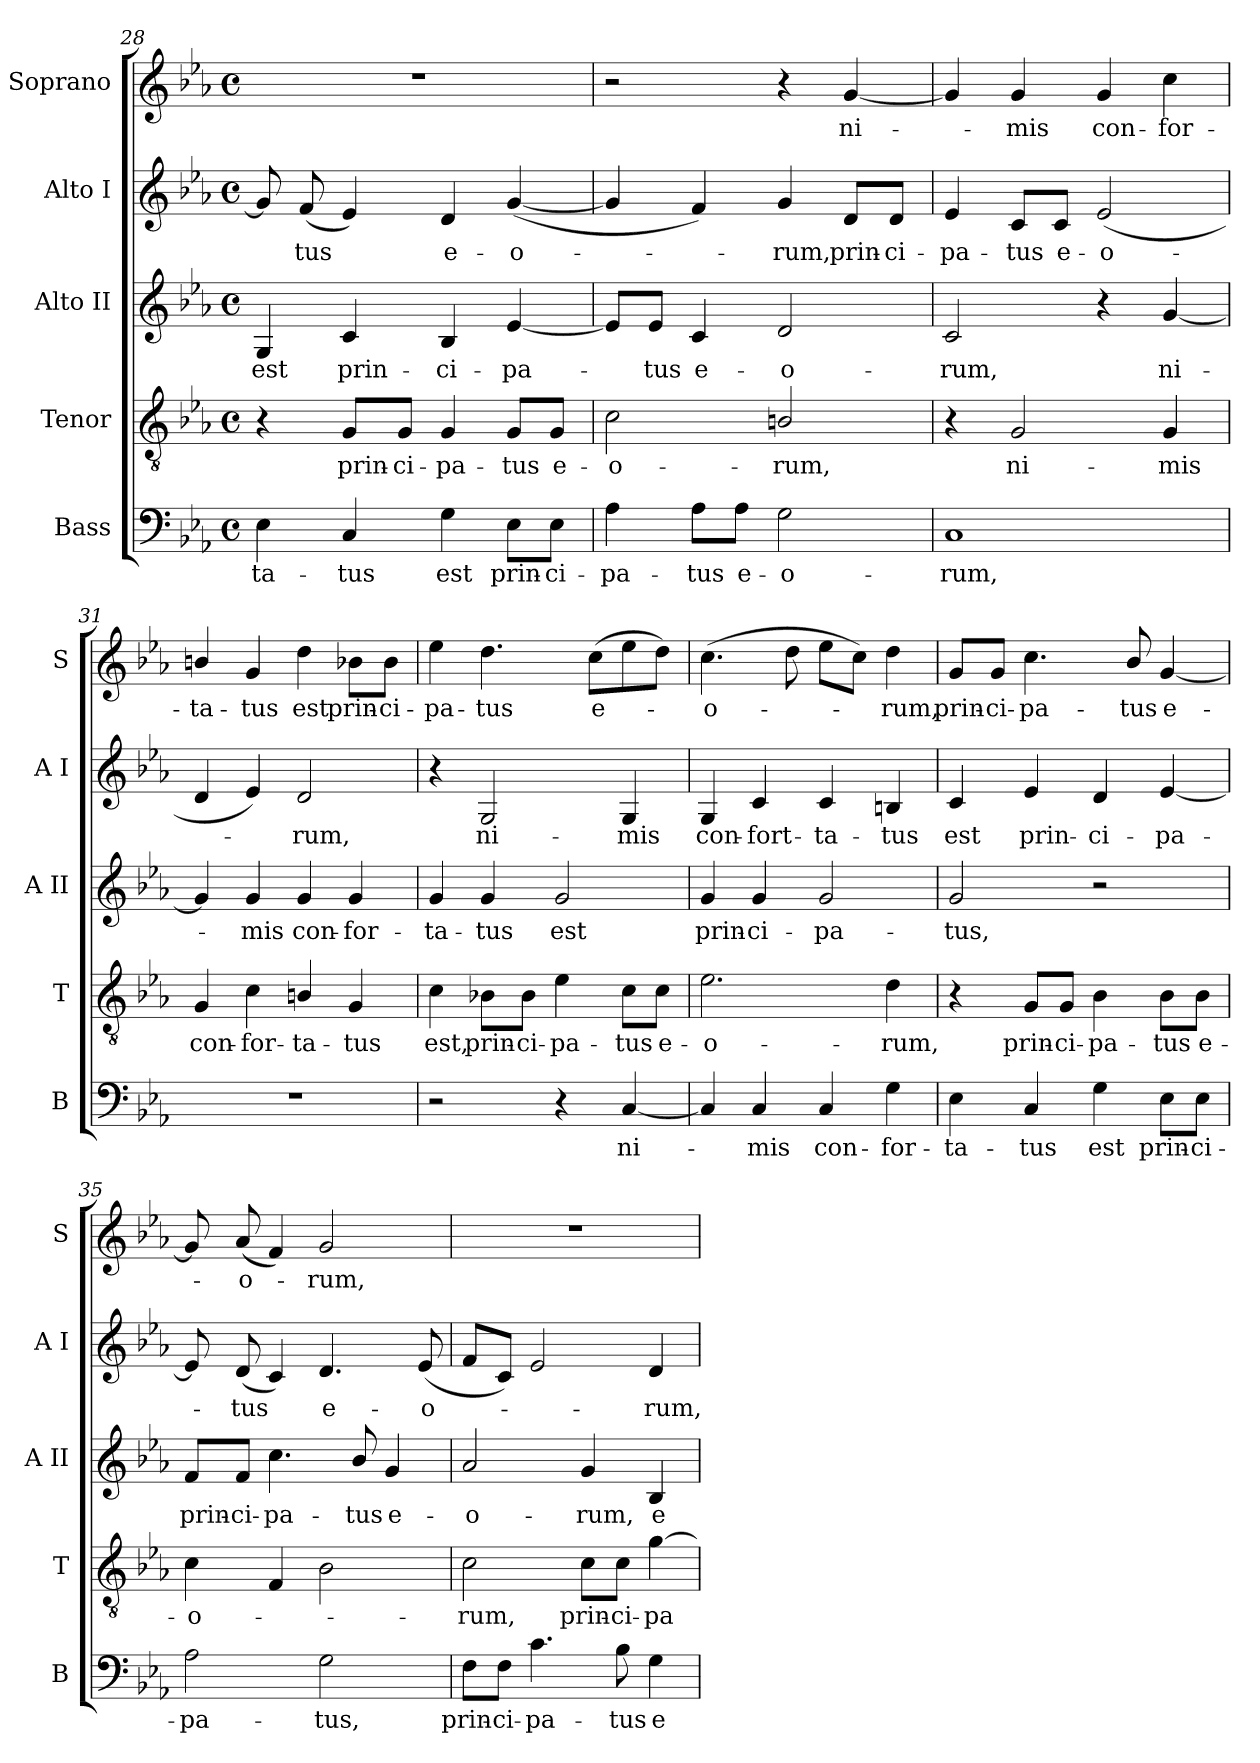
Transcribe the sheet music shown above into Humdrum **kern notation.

**kern	**text	**kern	**text	**kern	**text	**kern	**text	**kern	**text
*part5	*part5	*part4	*part4	*part3	*part3	*part2	*part2	*part1	*part1
*staff5	*staff5	*staff4	*staff4	*staff3	*staff3	*staff2	*staff2	*staff1	*staff1
*I"Bass	*	*I"Tenor	*	*I"Alto II	*	*I"Alto I	*	*I"Soprano	*
*I'B	*	*I'T	*	*I'A II	*	*I'A I	*	*I'S	*
!!LO:LB:g=z
*clefF4	*	*clefGv2	*	*clefG2	*	*clefG2	*	*clefG2	*
*k[b-e-a-]	*	*k[b-e-a-]	*	*k[b-e-a-]	*	*k[b-e-a-]	*	*k[b-e-a-]	*
*E-:	*	*E-:	*	*E-:	*	*E-:	*	*E-:	*
*M4/4	*	*M4/4	*	*M4/4	*	*M4/4	*	*M4/4	*
*met(c)	*	*met(c)	*	*met(c)	*	*met(c)	*	*met(c)	*
=28	=28	=28	=28	=28	=28	=28	=28	=28	=28
!	!LO:LY:b	!	!	!	!LO:LY:b	!	!	!	!
4E-\	-ta-	4r	.	4G/	est	8g/]	.	1r	.
!	!	!	!	!	!	!	!LO:LY:b	!	!
.	.	.	.	.	.	(<8f/	tus	.	.
!	!LO:LY:b	!	!LO:LY:b	!	!LO:LY:b	!	!	!	!
4C/	-tus	8G/L	prin-	4c/	prin-	4e-/)	.	.	.
!	!	!	!LO:LY:b	!	!	!	!	!	!
.	.	8G/J	-ci-	.	.	.	.	.	.
!	!LO:LY:b	!	!LO:LY:b	!	!LO:LY:b	!	!LO:LY:b	!	!
4G\	est	4G/	-pa-	4B-/	-ci-	4d/	e-	.	.
!	!LO:LY:b	!	!LO:LY:b	!	!LO:LY:b	!	!LO:LY:b	!	!
8E-\L	prin-	8G/L	-tus	[4e-/	-pa-	(<[4g/	-o-	.	.
!	!LO:LY:b	!	!LO:LY:b	!	!	!	!	!	!
8E-\J	-ci-	8G/J	e-	.	.	.	.	.	.
=29	=29	=29	=29	=29	=29	=29	=29	=29	=29
!	!LO:LY:b	!	!LO:LY:b	!	!	!	!	!	!
4A-\	-pa-	2c\	-o-	8e-/L]	.	4g/]	.	2r	.
!	!	!	!	!	!LO:LY:b	!	!	!	!
.	.	.	.	8e-/J	tus	.	.	.	.
!	!LO:LY:b	!	!	!	!LO:LY:b	!	!	!	!
8A-\L	-tus	.	.	4c/	e-	4f/)	.	.	.
!	!LO:LY:b	!	!	!	!	!	!	!	!
8A-\J	e-	.	.	.	.	.	.	.	.
!	!LO:LY:b	!	!LO:LY:b	!	!LO:LY:b	!	!LO:LY:b	!	!
2G\	-o-	2Bn/	-rum,	2d/	-o-	4g/	rum,	4r	.
!	!	!	!	!	!	!	!LO:LY:b	!	!LO:LY:b
.	.	.	.	.	.	8d/L	prin-	[4g/	ni-
!	!	!	!	!	!	!	!LO:LY:b	!	!
.	.	.	.	.	.	8d/J	-ci-	.	.
=30	=30	=30	=30	=30	=30	=30	=30	=30	=30
!	!LO:LY:b	!	!	!	!LO:LY:b	!	!LO:LY:b	!	!
1C	-rum,	4r	.	2c/	-rum,	4e-/	-pa-	4g/]	.
!	!	!	!LO:LY:b	!	!	!	!LO:LY:b	!	!LO:LY:b
.	.	2G/	ni-	.	.	8c/L	-tus	4g/	mis
!	!	!	!	!	!	!	!LO:LY:b	!	!
.	.	.	.	.	.	8c/J	e-	.	.
!	!	!	!	!	!	!	!LO:LY:b	!	!LO:LY:b
.	.	.	.	4r	.	(<2e-/	-o-	4g/	con-
!	!	!	!LO:LY:b	!	!LO:LY:b	!	!	!	!LO:LY:b
.	.	4G/	-mis	[4g/	ni-	.	.	4cc\	-for-
=31	=31	=31	=31	=31	=31	=31	=31	=31	=31
!	!	!	!LO:LY:b	!	!	!	!	!	!LO:LY:b
1r	.	4G/	con-	4g/]	.	4d/	.	4bn/	-ta-
!	!	!	!LO:LY:b	!	!LO:LY:b	!	!	!	!LO:LY:b
.	.	4c\	-for-	4g/	mis	4e-/)	.	4g/	-tus
!	!	!	!LO:LY:b	!	!LO:LY:b	!	!LO:LY:b	!	!LO:LY:b
.	.	4Bn/	-ta-	4g/	con-	2d/	rum,	4dd\	est
!	!	!	!LO:LY:b	!	!LO:LY:b	!	!	!	!LO:LY:b
.	.	4G/	-tus	4g/	-for-	.	.	8b-X\L	prin-
!	!	!	!	!	!	!	!	!	!LO:LY:b
.	.	.	.	.	.	.	.	8b-\J	-ci-
!!LO:PB:g=z
=32	=32	=32	=32	=32	=32	=32	=32	=32	=32
!	!	!	!LO:LY:b	!	!LO:LY:b	!	!	!	!LO:LY:b
2r	.	4c\	est,	4g/	-ta-	4r	.	4ee-\	-pa-
!	!	!	!LO:LY:b	!	!LO:LY:b	!	!LO:LY:b	!	!LO:LY:b
.	.	8B-X\L	prin-	4g/	-tus	2G/	ni-	4.dd\	-tus
!	!	!	!LO:LY:b	!	!	!	!	!	!
.	.	8B-\J	-ci-	.	.	.	.	.	.
!	!	!	!LO:LY:b	!	!LO:LY:b	!	!	!	!
4r	.	4e-\	-pa-	2g/	est	.	.	.	.
!	!	!	!	!	!	!	!	!	!LO:LY:b
.	.	.	.	.	.	.	.	(>8cc\L	e-
!	!LO:LY:b	!	!LO:LY:b	!	!	!	!LO:LY:b	!	!
[4C/	ni-	8c\L	-tus	.	.	4G/	-mis	8ee-\	.
!	!	!	!LO:LY:b	!	!	!	!	!	!
.	.	8c\J	e-	.	.	.	.	8dd\J)	.
=33	=33	=33	=33	=33	=33	=33	=33	=33	=33
!	!	!	!LO:LY:b	!	!LO:LY:b	!	!LO:LY:b	!	!LO:LY:b
4C/]	.	2.e-\	-o-	4g/	prin-	4G/	con-	(>4.cc\	o-
!	!LO:LY:b	!	!	!	!LO:LY:b	!	!LO:LY:b	!	!
4C/	mis	.	.	4g/	-ci-	4c/	-fort-	.	.
.	.	.	.	.	.	.	.	8dd\	.
!	!LO:LY:b	!	!	!	!LO:LY:b	!	!LO:LY:b	!	!
4C/	con-	.	.	2g/	-pa-	4c/	-ta-	8ee-\L	.
.	.	.	.	.	.	.	.	8cc\J)	.
!	!LO:LY:b	!	!LO:LY:b	!	!	!	!LO:LY:b	!	!LO:LY:b
4G\	-for-	4d\	-rum,	.	.	4Bn/	-tus	4dd\	rum,
=34	=34	=34	=34	=34	=34	=34	=34	=34	=34
!	!LO:LY:b	!	!	!	!LO:LY:b	!	!LO:LY:b	!	!LO:LY:b
4E-\	-ta-	4r	.	2g/	-tus,	4c/	est	8g/L	prin-
!	!	!	!	!	!	!	!	!	!LO:LY:b
.	.	.	.	.	.	.	.	8g/J	-ci-
!	!LO:LY:b	!	!LO:LY:b	!	!	!	!LO:LY:b	!	!LO:LY:b
4C/	-tus	8G/L	prin-	.	.	4e-/	prin-	4.cc\	-pa-
!	!	!	!LO:LY:b	!	!	!	!	!	!
.	.	8G/J	-ci-	.	.	.	.	.	.
!	!LO:LY:b	!	!LO:LY:b	!	!	!	!LO:LY:b	!	!
4G\	est	4B-\	-pa-	2r	.	4d/	-ci-	.	.
!	!	!	!	!	!	!	!	!	!LO:LY:b
.	.	.	.	.	.	.	.	8b-/	-tus
!	!LO:LY:b	!	!LO:LY:b	!	!	!	!LO:LY:b	!	!LO:LY:b
8E-\L	prin-	8B-\L	-tus	.	.	[4e-/	-pa-	[4g/	e-
!	!LO:LY:b	!	!LO:LY:b	!	!	!	!	!	!
8E-\J	-ci-	8B-\J	e-	.	.	.	.	.	.
=35	=35	=35	=35	=35	=35	=35	=35	=35	=35
!	!LO:LY:b	!	!LO:LY:b	!	!LO:LY:b	!	!	!	!
2A-\	-pa-	4c\	-o-	8f/L	prin-	8e-/]	.	8g/]	.
!	!	!	!	!	!LO:LY:b	!	!LO:LY:b	!	!LO:LY:b
.	.	.	.	8f/J	-ci-	(<8d/	tus	(<8a-/	o-
!	!	!	!	!	!LO:LY:b	!	!	!	!
.	.	4F/	.	4.cc\	-pa-	4c/)	.	4f/)	.
!	!LO:LY:b	!	!	!	!	!	!LO:LY:b	!	!LO:LY:b
2G\	-tus,	2B-\	.	.	.	4.d/	e-	2g/	rum,
!	!	!	!	!	!LO:LY:b	!	!	!	!
.	.	.	.	8b-/	-tus	.	.	.	.
!	!	!	!	!	!LO:LY:b	!	!	!	!
.	.	.	.	4g/	e-	.	.	.	.
!	!	!	!	!	!	!	!LO:LY:b	!	!
.	.	.	.	.	.	(<8e-/	-o-	.	.
!!LO:LB:g=z
=36	=36	=36	=36	=36	=36	=36	=36	=36	=36
!	!LO:LY:b	!	!LO:LY:b	!	!LO:LY:b	!	!	!	!
8F\L	prin-	2c\	rum,	2a-/	-o-	8f/L	.	1r	.
!	!LO:LY:b	!	!	!	!	!	!	!	!
8F\J	-ci-	.	.	.	.	8c/J)	.	.	.
!	!LO:LY:b	!	!	!	!	!	!	!	!
4.c\	-pa-	.	.	.	.	2e-/	.	.	.
!	!	!	!LO:LY:b	!	!LO:LY:b	!	!	!	!
.	.	8c\L	prin-	4g/	-rum,	.	.	.	.
!	!LO:LY:b	!	!LO:LY:b	!	!	!	!	!	!
8B-\	-tus	8c\J	-ci-	.	.	.	.	.	.
!	!LO:LY:b	!	!LO:LY:b	!	!LO:LY:b	!	!LO:LY:b	!	!
4G\	e-	[4g\	-pa-	4B-/	e-	4d/	rum,	.	.
=	=	=	=	=	=	=	=	=	=
*-	*-	*-	*-	*-	*-	*-	*-	*-	*-
